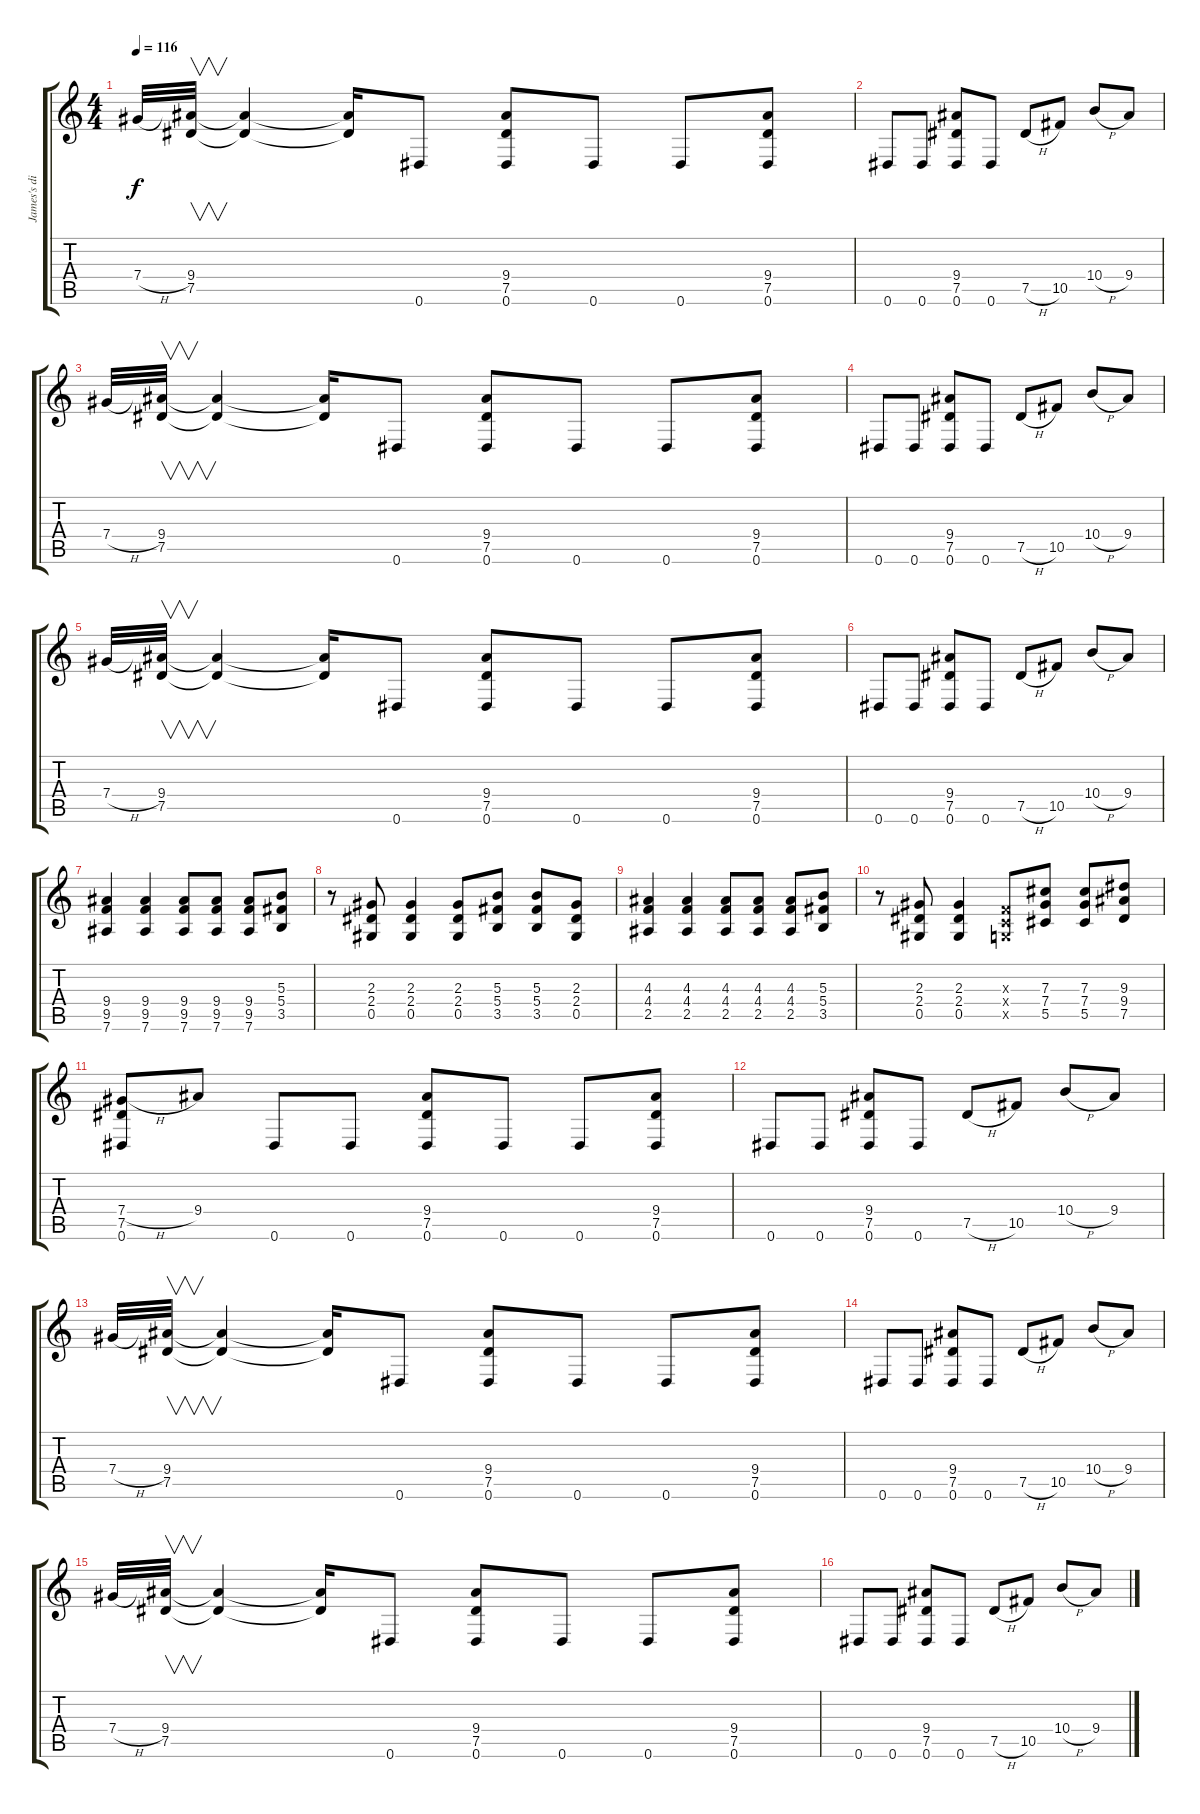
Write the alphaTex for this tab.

\track ("James's distorsion" "James's di") {instrument distortionguitar}
\staff {score tabs}
\tuning (Eb4 Bb3 Gb3 Db3 Ab2 Eb2) {hide}
\ts (4 4)
\tempo 116
\clef g2
\ks c
7.4{h}.32{dy f} (9.4 7.5).32{v} (9.4{t} 7.5{t}).4 (9.4{t} 7.5{t}).16 0.6.8 (9.4 7.5 0.6).8 0.6.8 0.6.8 (9.4 7.5 0.6).8 |
0.6.8 0.6.8 (9.4 7.5 0.6).8 0.6.8 7.5{h}.8 10.5.8 10.4{h}.8 9.4.8 |
7.4{h}.32 (9.4 7.5).32{v} (9.4{t} 7.5{t}).4 (9.4{t} 7.5{t}).16 0.6.8 (9.4 7.5 0.6).8 0.6.8 0.6.8 (9.4 7.5 0.6).8 |
0.6.8 0.6.8 (9.4 7.5 0.6).8 0.6.8 7.5{h}.8 10.5.8 10.4{h}.8 9.4.8 |
7.4{h}.32 (9.4 7.5).32{v} (9.4{t} 7.5{t}).4 (9.4{t} 7.5{t}).16 0.6.8 (9.4 7.5 0.6).8 0.6.8 0.6.8 (9.4 7.5 0.6).8 |
0.6.8 0.6.8 (9.4 7.5 0.6).8 0.6.8 7.5{h}.8 10.5.8 10.4{h}.8 9.4.8 |
(9.4 9.5 7.6).4 (9.4 9.5 7.6).4 (9.4 9.5 7.6).8 (9.4 9.5 7.6).8 (9.4 9.5 7.6).8 (5.3 5.4 3.5).8 |
r.8 (2.3 2.4 0.5).8 (2.3 2.4 0.5).4 (2.3 2.4 0.5).8 (5.3 5.4 3.5).8 (5.3 5.4 3.5).8 (2.3 2.4 0.5).8 |
(4.3 4.4 2.5).4 (4.3 4.4 2.5).4 (4.3 4.4 2.5).8 (4.3 4.4 2.5).8 (4.3 4.4 2.5).8 (5.3 5.4 3.5).8 |
r.8 (2.3 2.4 0.5).8 (2.3 2.4 0.5).4 (-1.3{x} -1.4{x} -1.5{x}).8 (7.3 7.4 5.5).8 (7.3 7.4 5.5).8 (9.3 9.4 7.5).8 |
(7.4{h} 7.5 0.6).8 9.4.8 0.6.8 0.6.8 (9.4 7.5 0.6).8 0.6.8 0.6.8 (9.4 7.5 0.6).8 |
0.6.8 0.6.8 (9.4 7.5 0.6).8 0.6.8 7.5{h}.8 10.5.8 10.4{h}.8 9.4.8 |
7.4{h}.32 (9.4 7.5).32{v} (9.4{t} 7.5{t}).4 (9.4{t} 7.5{t}).16 0.6.8 (9.4 7.5 0.6).8 0.6.8 0.6.8 (9.4 7.5 0.6).8 |
0.6.8 0.6.8 (9.4 7.5 0.6).8 0.6.8 7.5{h}.8 10.5.8 10.4{h}.8 9.4.8 |
7.4{h}.32 (9.4 7.5).32{v} (9.4{t} 7.5{t}).4 (9.4{t} 7.5{t}).16 0.6.8 (9.4 7.5 0.6).8 0.6.8 0.6.8 (9.4 7.5 0.6).8 |
0.6.8 0.6.8 (9.4 7.5 0.6).8 0.6.8 7.5{h}.8 10.5.8 10.4{h}.8 9.4.8
